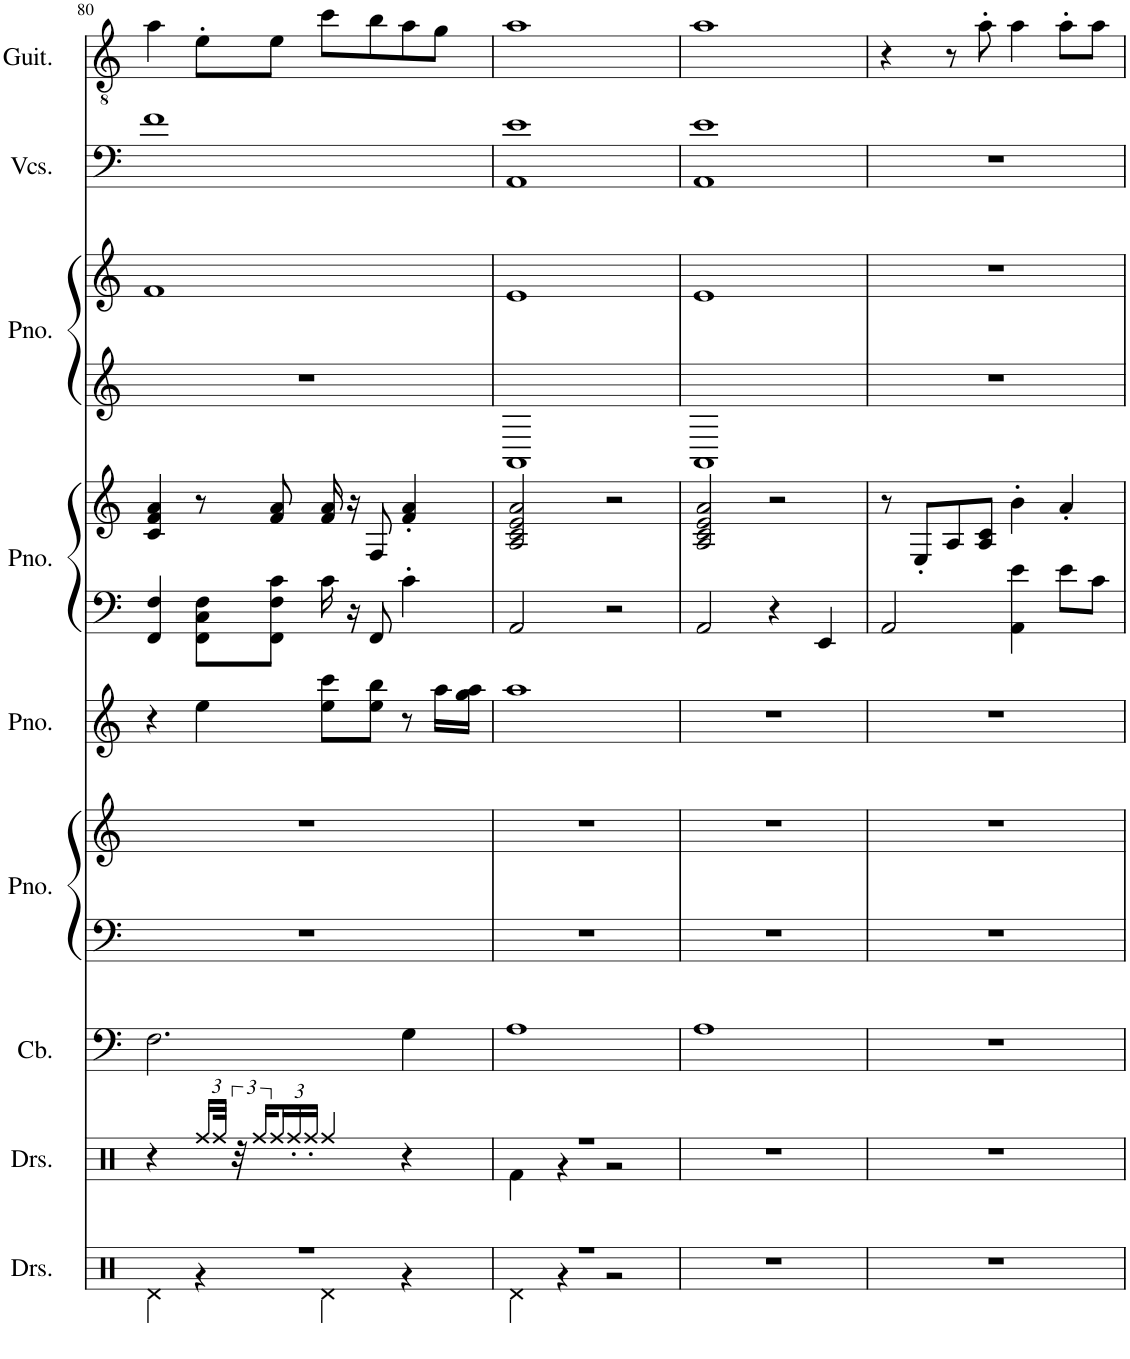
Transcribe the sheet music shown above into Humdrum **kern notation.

**kern	**kern	**kern	**kern	**kern	**kern	**kern	**kern	**kern	**kern	**kern	**kern
*part9	*part8	*part7	*part6	*part6	*part5	*part4	*part4	*part3	*part3	*part2	*part1
*staff12	*staff11	*staff10	*staff9	*staff8	*staff7	*staff6	*staff5	*staff4	*staff3	*staff2	*staff1
*I"Drumset	*I"Drumset	*I"Contrabass	*I"Piano	*	*I"Piano	*I"Piano	*	*I"Piano	*	*I"Violoncellos	*I"Classical Guitar
*I'Drs.	*I'Drs.	*I'Cb.	*I'Pno.	*	*I'Pno.	*I'Pno.	*	*I'Pno.	*	*I'Vcs.	*I'Guit.
!!LO:PB:g=z
*clefX	*clefX	*clefF4	*clefF4	*clefG2	*clefG2	*clefF4	*clefG2	*clefG2	*clefG2	*clefF4	*clefGv2
*	*	*Trd7c12	*	*	*	*	*	*	*	*	*
*k[]	*k[]	*k[]	*k[]	*k[]	*k[]	*k[]	*k[]	*k[]	*k[]	*k[]	*k[]
*M4/4	*M4/4	*M4/4	*M4/4	*M4/4	*M4/4	*M4/4	*M4/4	*M4/4	*M4/4	*M4/4	*M4/4
=80	=80	=80	=80	=80	=80	=80	=80	=80	=80	=80	=80
*^	*	*	*	*	*	*	*	*	*	*	*
1r	4Rd\	4r	2.F\	1r	1r	4r	4FF/ 4F/	4c/ 4f/ 4a/	1r	1f	1f	4a\
*	*	*Xbrackettup	*	*	*	*	*	*	*	*	*	*
.	4r	24Rff/LL	.	.	.	4ee\	8FF\ 8C\ 8F\L	8r	.	.	.	8e'\L
.	.	48Rff/JJk	.	.	.	.	.	.	.	.	.	.
*	*	*brackettup	*	*	*	*	*	*	*	*	*	*
.	.	48r	.	.	.	.	.	.	.	.	.	.
.	.	24Rff/LL	.	.	.	.	.	.	.	.	.	.
*	*	*Xbrackettup	*	*	*	*	*	*	*	*	*	*
.	.	24Rff/	.	.	.	.	8FF\ 8F\ 8c\J	8f/ 8a/	.	.	.	8e\J
.	.	24Rff'/	.	.	.	.	.	.	.	.	.	.
.	.	24Rff'/JJ	.	.	.	.	.	.	.	.	.	.
.	4Rd\	4Rff/	.	.	.	8ee\ 8ccc\L	16c\	16f/ 16a/	.	.	.	8cc\L
.	.	.	.	.	.	.	16r	16r	.	.	.	.
.	.	.	.	.	.	8ee\ 8bb\J	8FF/	8F/	.	.	.	8b\
.	4r	4r	4G\	.	.	8r	4c'\	4f/' 4a/'	.	.	.	8a\
.	.	.	.	.	.	16aa\LL	.	.	.	.	.	8g\J
.	.	.	.	.	.	16gg\ 16aa\JJ	.	.	.	.	.	.
=81	=81	=81	=81	=81	=81	=81	=81	=81	=81	=81	=81	=81
*	*	*^	*	*	*	*	*	*	*	*	*	*
1r	4Rd\	1r	4Rf\	1A	1r	1r	1aa	2AA/	2A/ 2c/ 2e/ 2a/	1AA	1e	1AA 1e	1a
.	4r	.	4r	.	.	.	.	.	.	.	.	.	.
.	2r	.	2r	.	.	.	.	2r	2r	.	.	.	.
*v	*v	*	*	*	*	*	*	*	*	*	*	*	*
*	*v	*v	*	*	*	*	*	*	*	*	*	*
=82	=82	=82	=82	=82	=82	=82	=82	=82	=82	=82	=82
1r	1r	1A	1r	1r	1r	2AA/	2A/ 2c/ 2e/ 2a/	1AA	1e	1AA 1e	1a
.	.	.	.	.	.	4r	2r	.	.	.	.
.	.	.	.	.	.	4EE/	.	.	.	.	.
=83	=83	=83	=83	=83	=83	=83	=83	=83	=83	=83	=83
1r	1r	1r	1r	1r	1r	2AA/	8r	1r	1r	1r	4r
.	.	.	.	.	.	.	8E'/L	.	.	.	.
.	.	.	.	.	.	.	8A/	.	.	.	8r
.	.	.	.	.	.	.	8A/ 8c/J	.	.	.	8a'\
.	.	.	.	.	.	4AA\ 4e\	4b'\	.	.	.	4a\
.	.	.	.	.	.	8e\L	4a'/	.	.	.	8a'\L
.	.	.	.	.	.	8c\J	.	.	.	.	8a\J
=	=	=	=	=	=	=	=	=	=	=	=
*-	*-	*-	*-	*-	*-	*-	*-	*-	*-	*-	*-
